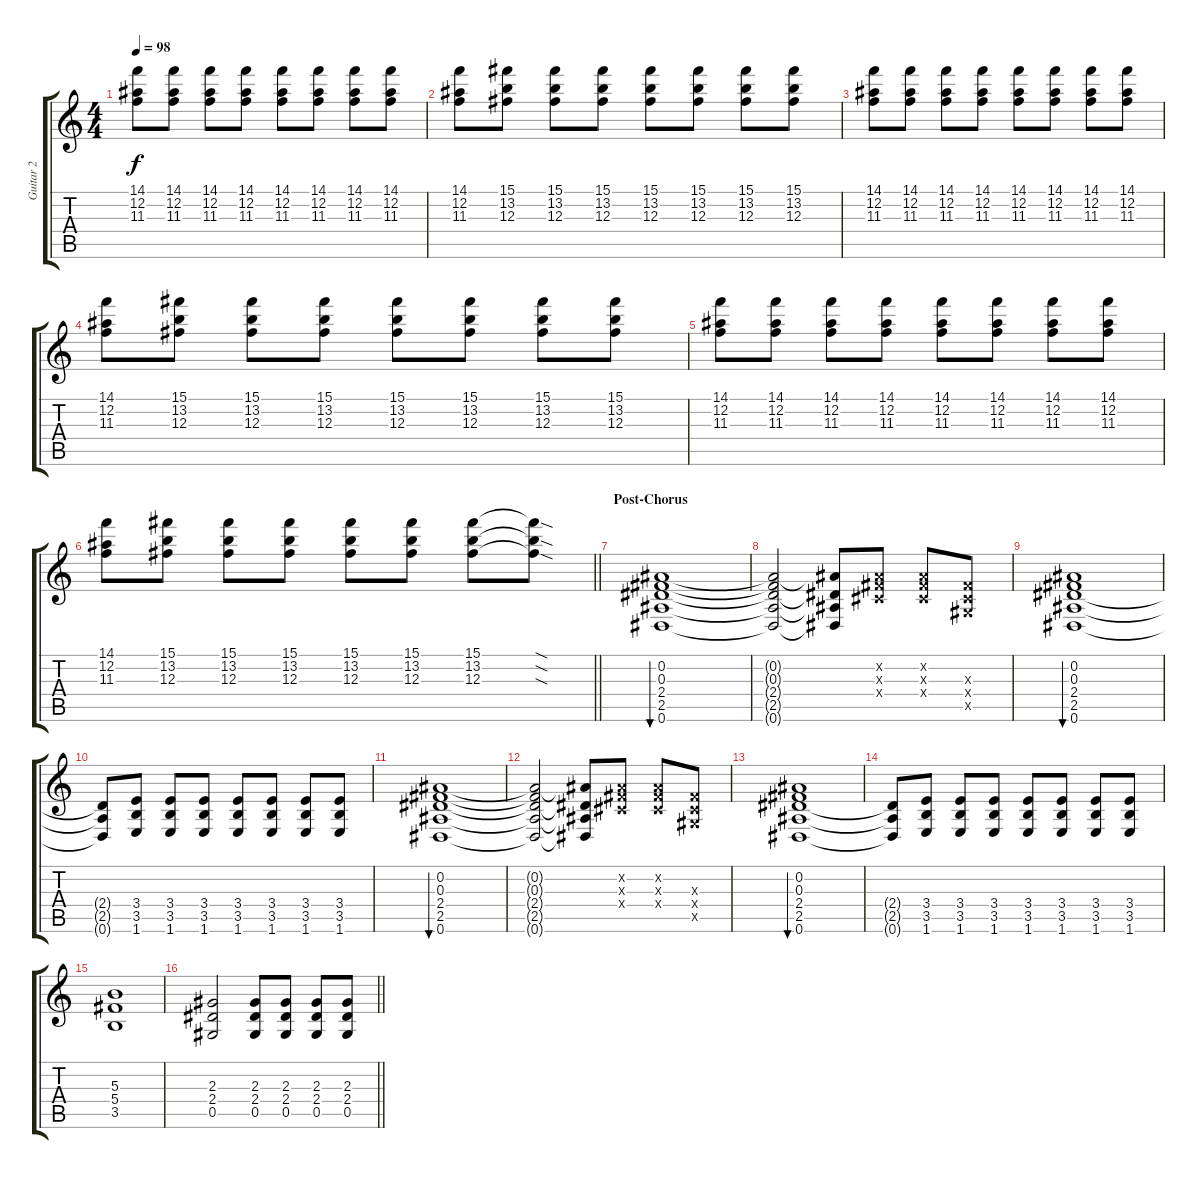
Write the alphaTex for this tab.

\track ("Guitar 2" "Guitar 2") {instrument overdrivenguitar}
\staff {score tabs}
\tuning (Eb4 Bb3 Gb3 Db3 Ab2 Eb2) {hide}
\ts (4 4)
\tempo 98
\clef g2
\ks c
(14.1 12.2 11.3).8{dy f} (14.1 12.2 11.3).8 (14.1 12.2 11.3).8 (14.1 12.2 11.3).8 (14.1 12.2 11.3).8 (14.1 12.2 11.3).8 (14.1 12.2 11.3).8 (14.1 12.2 11.3).8 |
(14.1 12.2 11.3).8 (15.1 13.2 12.3).8 (15.1 13.2 12.3).8 (15.1 13.2 12.3).8 (15.1 13.2 12.3).8 (15.1 13.2 12.3).8 (15.1 13.2 12.3).8 (15.1 13.2 12.3).8 |
(14.1 12.2 11.3).8 (14.1 12.2 11.3).8 (14.1 12.2 11.3).8 (14.1 12.2 11.3).8 (14.1 12.2 11.3).8 (14.1 12.2 11.3).8 (14.1 12.2 11.3).8 (14.1 12.2 11.3).8 |
(14.1 12.2 11.3).8 (15.1 13.2 12.3).8 (15.1 13.2 12.3).8 (15.1 13.2 12.3).8 (15.1 13.2 12.3).8 (15.1 13.2 12.3).8 (15.1 13.2 12.3).8 (15.1 13.2 12.3).8 |
(14.1 12.2 11.3).8 (14.1 12.2 11.3).8 (14.1 12.2 11.3).8 (14.1 12.2 11.3).8 (14.1 12.2 11.3).8 (14.1 12.2 11.3).8 (14.1 12.2 11.3).8 (14.1 12.2 11.3).8 |
\barLineRight lightlight
(14.1 12.2 11.3).8 (15.1 13.2 12.3).8 (15.1 13.2 12.3).8 (15.1 13.2 12.3).8 (15.1 13.2 12.3).8 (15.1 13.2 12.3).8 (15.1 13.2 12.3).8 (15.1{sod t} 13.2{sod t} 12.3{sod t}).8 |
\section ("" "Post-Chorus")
(0.2 0.3 2.4 2.5 0.6).1{bu 240 volume 6 instrument overdrivenguitar} |
(0.2{t} 0.3{t} 2.4{t} 2.5{t} 0.6{t}).2 (0.2{t} 2.4{t} 2.5{t} 0.6{t}).8 (0.2{x} 0.3{x} 0.4{x}).8 (0.2{x} 0.3{x} 0.4{x}).8 (0.3{x} 0.4{x} 0.5{x}).8 |
(0.2 0.3 2.4 2.5 0.6).1{bu 240} |
(2.4{t} 2.5{t} 0.6{t}).8 (3.4 3.5 1.6).8 (3.4 3.5 1.6).8 (3.4 3.5 1.6).8 (3.4 3.5 1.6).8 (3.4 3.5 1.6).8 (3.4 3.5 1.6).8 (3.4 3.5 1.6).8 |
(0.2 0.3 2.4 2.5 0.6).1{bu 240} |
(0.2{t} 0.3{t} 2.4{t} 2.5{t} 0.6{t}).2 (0.2{t} 2.4{t} 2.5{t} 0.6{t}).8 (0.2{x} 0.3{x} 0.4{x}).8 (0.2{x} 0.3{x} 0.4{x}).8 (0.3{x} 0.4{x} 0.5{x}).8 |
(0.2 0.3 2.4 2.5 0.6).1{bu 240} |
(2.4{t} 2.5{t} 0.6{t}).8 (3.4 3.5 1.6).8 (3.4 3.5 1.6).8 (3.4 3.5 1.6).8 (3.4 3.5 1.6).8 (3.4 3.5 1.6).8 (3.4 3.5 1.6).8 (3.4 3.5 1.6).8 |
(5.3 5.4 3.5).1{volume 11 instrument overdrivenguitar} |
\barLineRight lightlight
(2.3 2.4 0.5).2 (2.3 2.4 0.5).8 (2.3 2.4 0.5).8 (2.3 2.4 0.5).8 (2.3 2.4 0.5).8
